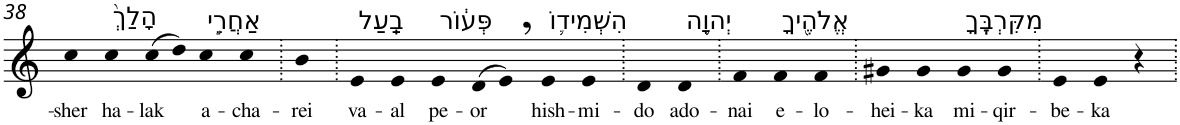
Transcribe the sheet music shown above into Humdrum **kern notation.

**kern	**text
*part1	*part1
*staff1	*staff1
*I"Piano	*
*I'Pno	*
!!LO:PB:g=z
*clefG2	*
*k[]	*
=38	=38
!	!LO:LY:b
4cc	-sher
!LO:TX:a:t=הָלַךְ֙	!
!	!LO:LY:b
4cc	ha-
!	!LO:LY:b
(>8cc	-lak
8dd)	.
!LO:TX:a:t=אַחֲרֵ֣י	!
!	!LO:LY:b
4cc	a-
!	!LO:LY:b
4cc	-cha-
=39.	=39.
!	!LO:LY:b
4b	-rei
=40.	=40.
!LO:TX:a:t=בַֽעַל	!
!	!LO:LY:b
4e	va-
!	!LO:LY:b
4e	-al
!LO:TX:a:t=פְּע֔וֹר	!
!	!LO:LY:b
4e	pe-
!	!LO:LY:b
(>8d	-or
8e,)	.
!LO:TX:a:t=הִשְׁמִיד֛וֹ	!
!	!LO:LY:b
4e	hish-
!	!LO:LY:b
4e	-mi-
=41.	=41.
!	!LO:LY:b
4d	-do
!LO:TX:a:t=יְהוָ֥ה	!
!	!LO:LY:b
4d	ado-
=42.	=42.
!	!LO:LY:b
4f	-nai
!LO:TX:a:t=אֱלֹהֶ֖יךָ	!
!	!LO:LY:b
4f	e-
!	!LO:LY:b
4f	-lo-
=43.	=43.
!	!LO:LY:b
4g#X	-hei-
!	!LO:LY:b
4g#	-ka
!LO:TX:a:t=מִקִּרְבֶּֽךָ	!
!	!LO:LY:b
4g#	mi-
!	!LO:LY:b
4g#	-qir-
=44.	=44.
!	!LO:LY:b
4e	-be-
!	!LO:LY:b
4e	-ka
4r	.
=.	=.
*-	*-
